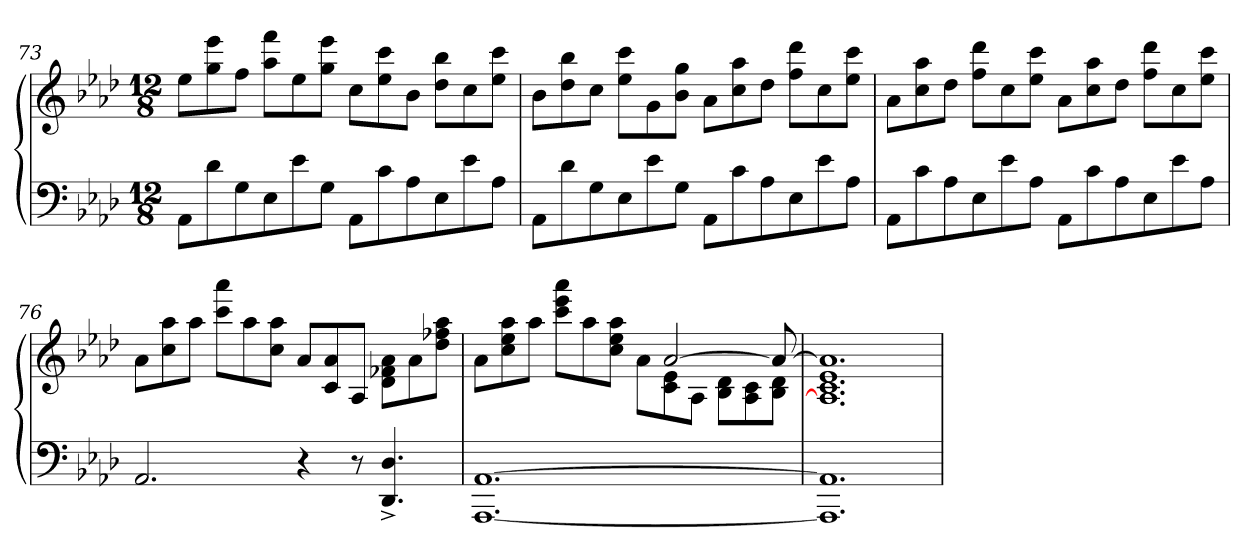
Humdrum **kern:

**kern	**kern
*part2	*part1
*staff2	*staff1
*clefF4	*clefG2
*k[b-e-a-d-]	*k[b-e-a-d-]
*M12/8	*M12/8
=73	=73
8AA-L	8ee-L
8d-	8eee- 8gg
8G	8ffJ
8E-	8fff 8aa-L
8e-	8ee-
8GJ	8eee- 8ggJ
8AA-L	8ccL
8c	8ccc 8ee-
8A-	8b-J
8E-	8bb- 8dd-L
8e-	8cc
8A-J	8ccc 8ee-J
=74	=74
8AA-L	8b-L
8d-	8bb- 8dd-
8G	8ccJ
8E-	8ccc 8ee-L
8e-	8g
8GJ	8gg 8b-J
8AA-L	8a-L
8c	8aa- 8cc
8A-	8dd-J
8E-	8ddd- 8ffL
8e-	8cc
8A-J	8ccc 8ee-J
=75	=75
8AA-L	8a-L
8c	8aa- 8cc
8A-	8dd-J
8E-	8ddd- 8ffL
8e-	8cc
8A-J	8ccc 8ee-J
8AA-L	8a-L
8c	8aa- 8cc
8A-	8dd-J
8E-	8ddd- 8ffL
8e-	8cc
8A-J	8ccc 8ee-J
=76	=76
2.AA-	8a-L
.	8aa- 8cc
.	8aa-J
.	8aaa- 8cccL
.	8aa-
.	8aa- 8ccJ
4r	8a-L
.	8a- 8c
8r	8A-J
4.D-^> 4.DD-^>	8a- 8f-X 8d-L
.	8a-
.	8aa- 8ff- 8dd-J
=77	=77
*	*^
[1.AA- [1.AAA-	8a-\L	2.ryy
.	8aa- 8ee- 8cc	.
.	8aa-J	.
.	8aaa- 8eee- 8cccL	.
.	8aa-	.
.	8aa- 8ee- 8ccJ	.
.	8ryy	8a-L
.	[2a-	8c 8e-
.	.	8A-J
.	.	8B- 8d-L
.	.	8A- 8c
.	8a-_	8d- 8B-J
=78	=78	=78
1.AA-] 1.AAA-]	1.a-]	1.e- 1.c 1.A-]
*	*v	*v
=	=
*-	*-
